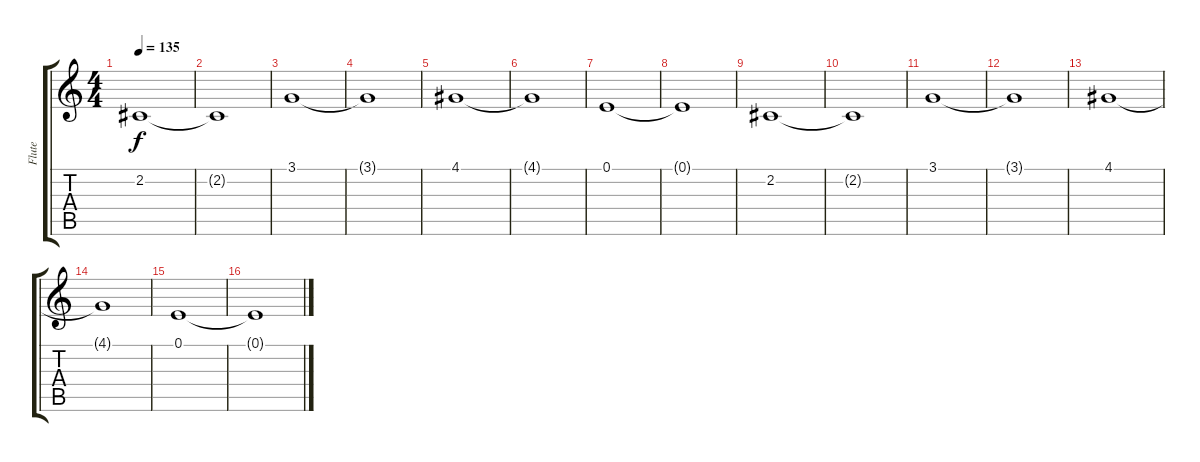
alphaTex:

\track ("Flute" "Flute") {instrument flute}
\staff {score tabs}
\tuning (E4 B3 G3 D3 A2 D2) {hide}
\ts (4 4)
\tempo 135
\clef g2
\ks c
2.2.1{dy f} |
2.2{t}.1 |
3.1.1 |
3.1{t}.1 |
4.1.1 |
4.1{t}.1 |
0.1.1 |
0.1{t}.1 |
2.2.1 |
2.2{t}.1 |
3.1.1 |
3.1{t}.1 |
4.1.1 |
4.1{t}.1 |
0.1.1 |
0.1{t}.1
